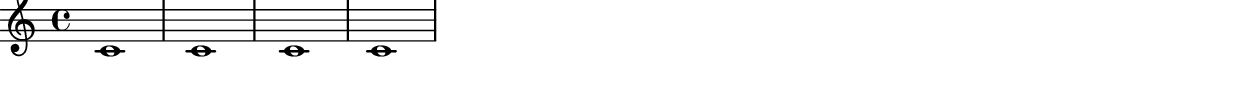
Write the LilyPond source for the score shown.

%% Generated by lilypond-book.py
%% Options: [exampleindent=10.16\mm,indent=0\mm,line-width=160\mm]
\include "lilypond-book-preamble.ly"


% ****************************************************************
% Start cut-&-pastable-section
% ****************************************************************



\paper {
  indent = 0\mm
  line-width = 160\mm
  % offset the left padding, also add 1mm as lilypond creates cropped
  % images with a little space on the right
  line-width = #(- line-width (* mm  3.000000) (* mm 1))
}

\layout {
  
}





% ****************************************************************
% ly snippet:
% ****************************************************************
\sourcefilename "/home/gub/NewGub/gub/target/linux-x86/src/lilypond-git.sv.gnu.org--lilypond.git-master/input/regression/fret-diagrams-landscape.ly"
\sourcefileline 0
\version "2.17.6"

\header {
  texidoc="
Fret diagrams can be presented in landscape mode.

"
}

\layout { ragged-right = ##t }

<<
  \chords {
    c1 |
    c1 |
    c1 |
    c1
  }

  \new Voice {
    \textLengthOn
    \override TextScript.fret-diagram-details.orientation = #'landscape

     %% C major for guitar, regular style
    c'1 ^\markup {
            \fret-diagram #"6-x;5-3-3;4-2-2;3-o;2-1;1-o;"}

     %% C major for guitar with barre on fret 3, regular style
    \once \override TextScript.fret-diagram-details.label-dir = #LEFT
    \once \override TextScript.fret-diagram-details.barre-type = #'straight
    c' ^\markup {
            \fret-diagram 
               #"f:1;s:1.2;6-x;c:5-1-3;5-3-1;4-5-2;3-5-3;2-5-4;1-3-1;"}

     %% C major for guitar with two barres, regular style

    c' ^\markup {
            \fret-diagram 
              #"f:2;h:5;6-x;c:5-1-3;5-3-1;c:4-2-5;4-5-4;3-5-4;2-5-4;1-3-1;"}
   
     %% C major for guitar, with capo 
    c' ^\markup {
            \fret-diagram-verbose #'((mute 6)
                                     (capo 3)
                                     (place-fret 4 5 1)
                                     (place-fret 3 5 2)
                                     (place-fret 2 5 3))}

 }
>>





% ****************************************************************
% end ly snippet
% ****************************************************************
